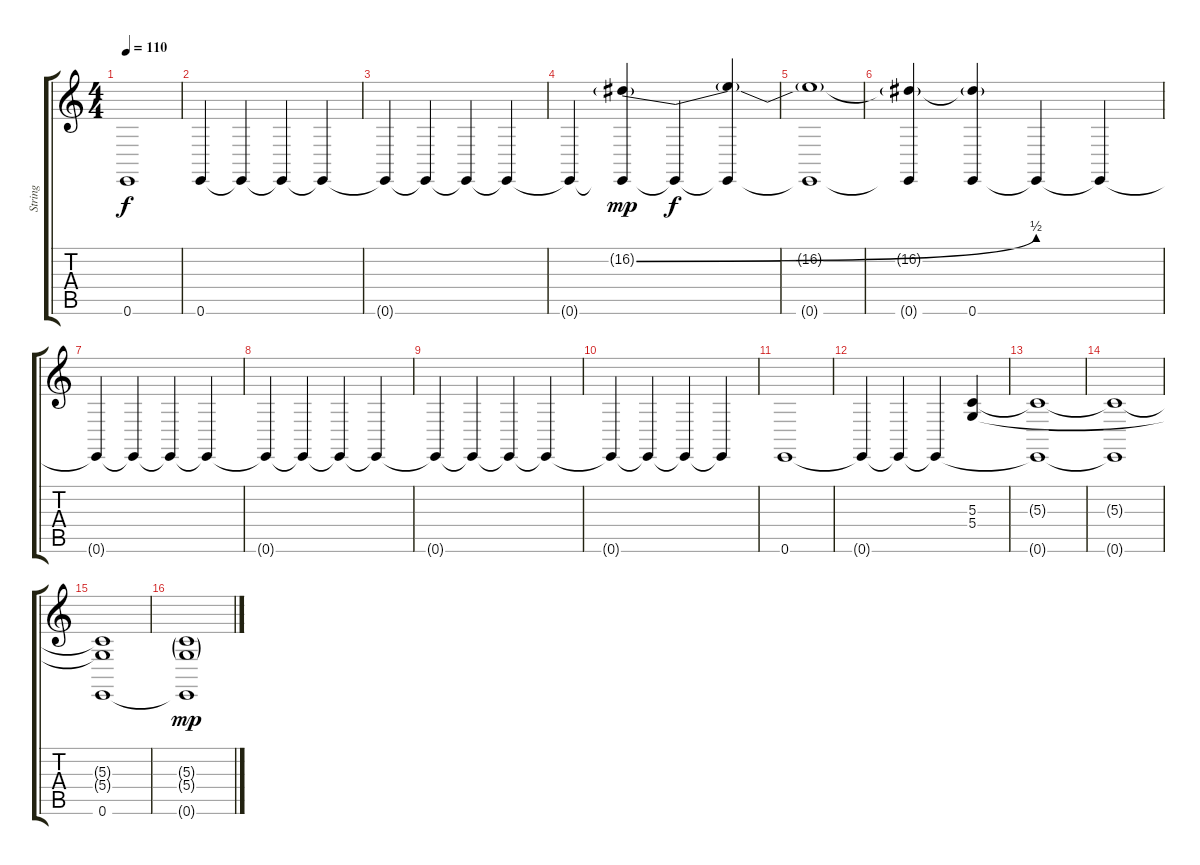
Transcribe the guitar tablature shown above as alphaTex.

\track ("String" "String") {instrument stringensemble1}
\staff {score tabs}
\tuning (E4 B3 G3 D3 A2 E2) {hide}
\ts (4 4)
\tempo 110
\clef g2
\ks c
0.6.1{dy f instrument stringensemble1} |
0.6.4 0.6{t}.4 0.6{t}.4 0.6{t}.4 |
0.6{t}.4 0.6{t}.4 0.6{t}.4 0.6{t}.4 |
0.6{t}.4 (16.2{be (bend 0 0 60 2) g} 0.6{t}).4{dy mp} 0.6{t}.4{dy f} (16.2{t} 0.6{t}).4 |
(16.2{t} 0.6{t}).1 |
(16.2{t} 0.6{t}).4 (16.2{t} 0.6).4 0.6{t}.4 0.6{t}.4 |
0.6{t}.4 0.6{t}.4 0.6{t}.4 0.6{t}.4 |
0.6{t}.4 0.6{t}.4 0.6{t}.4 0.6{t}.4 |
0.6{t}.4 0.6{t}.4 0.6{t}.4 0.6{t}.4 |
0.6{t}.4 0.6{t}.4 0.6{t}.4 0.6{t}.4 |
0.6.1 |
0.6{t}.4 0.6{t}.4 0.6{t}.4 (5.3 5.4).4 |
(5.3{t} 0.6{t}).1 |
(5.3{t} 0.6{t}).1 |
(5.3{t} 5.4{t} 0.6).1 |
(5.3{g} 5.4{g} 0.6{t}).1{dy mp}
